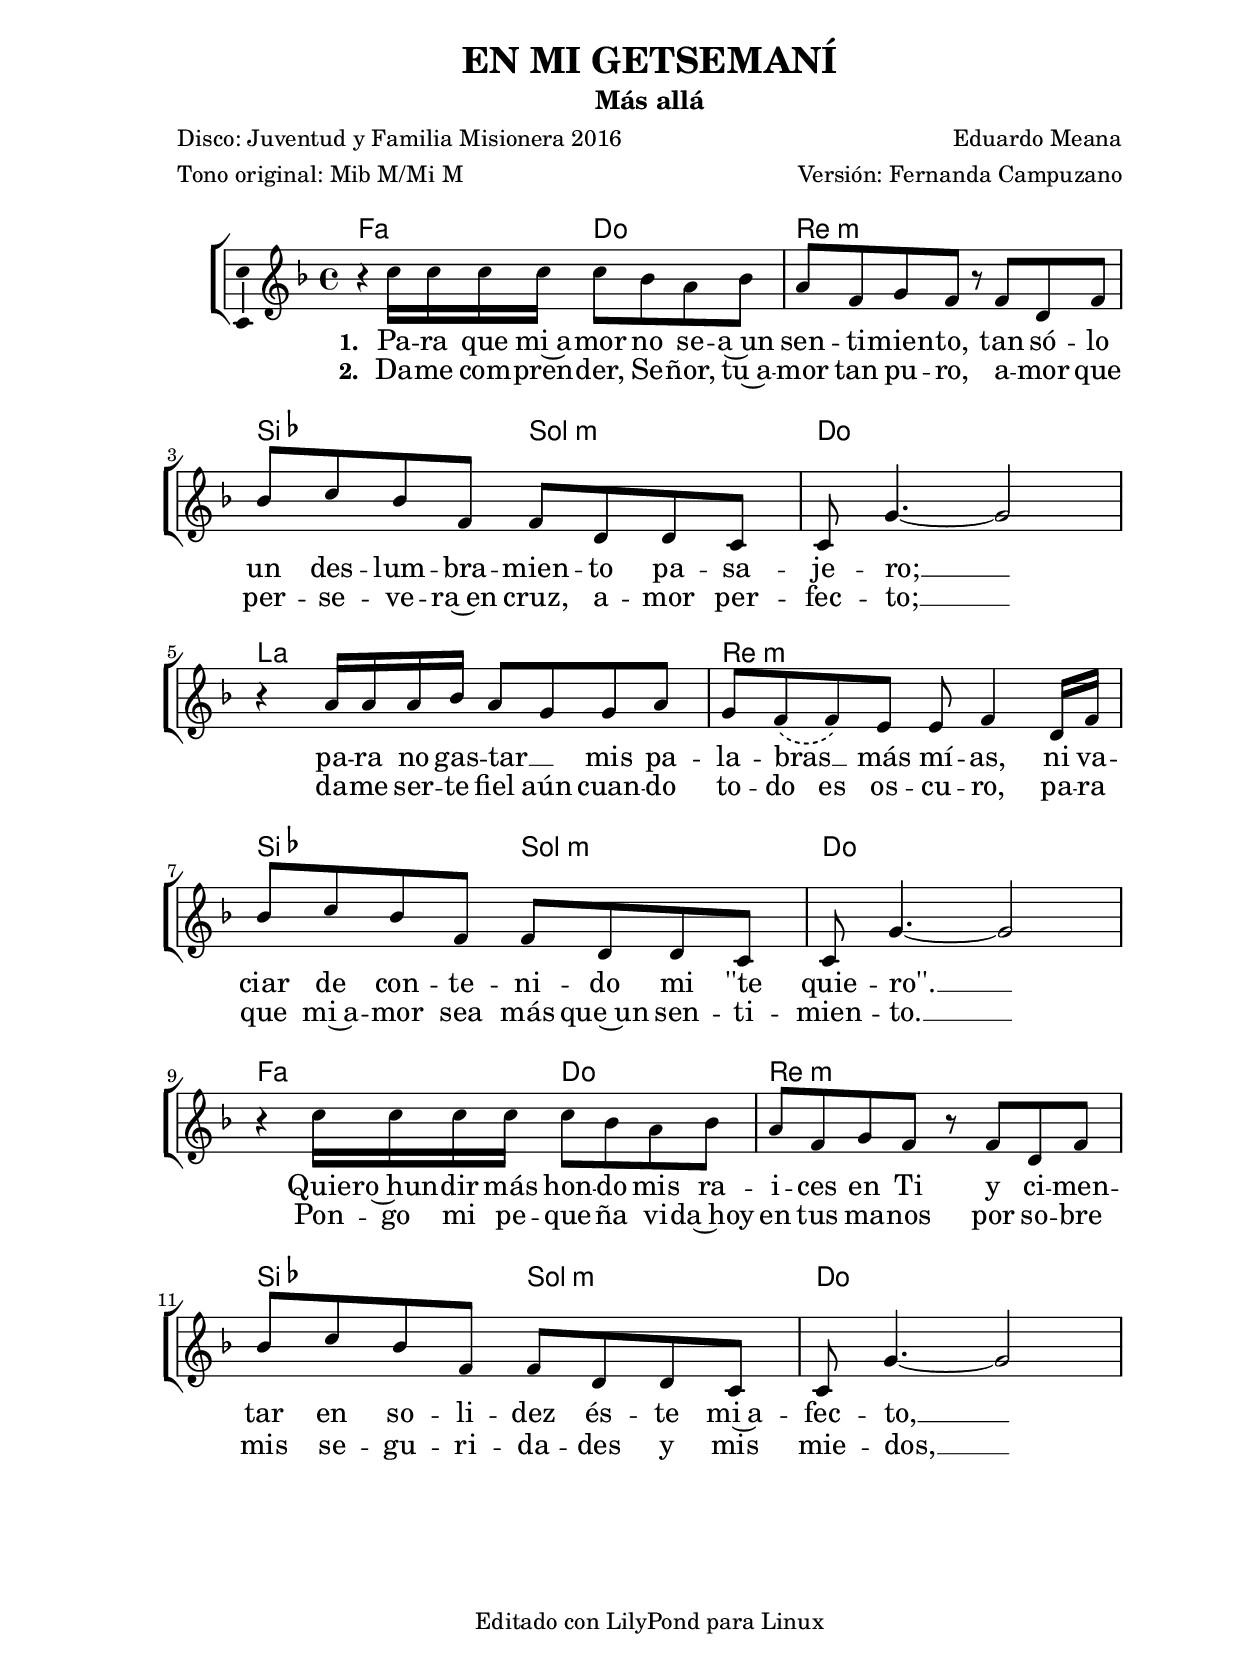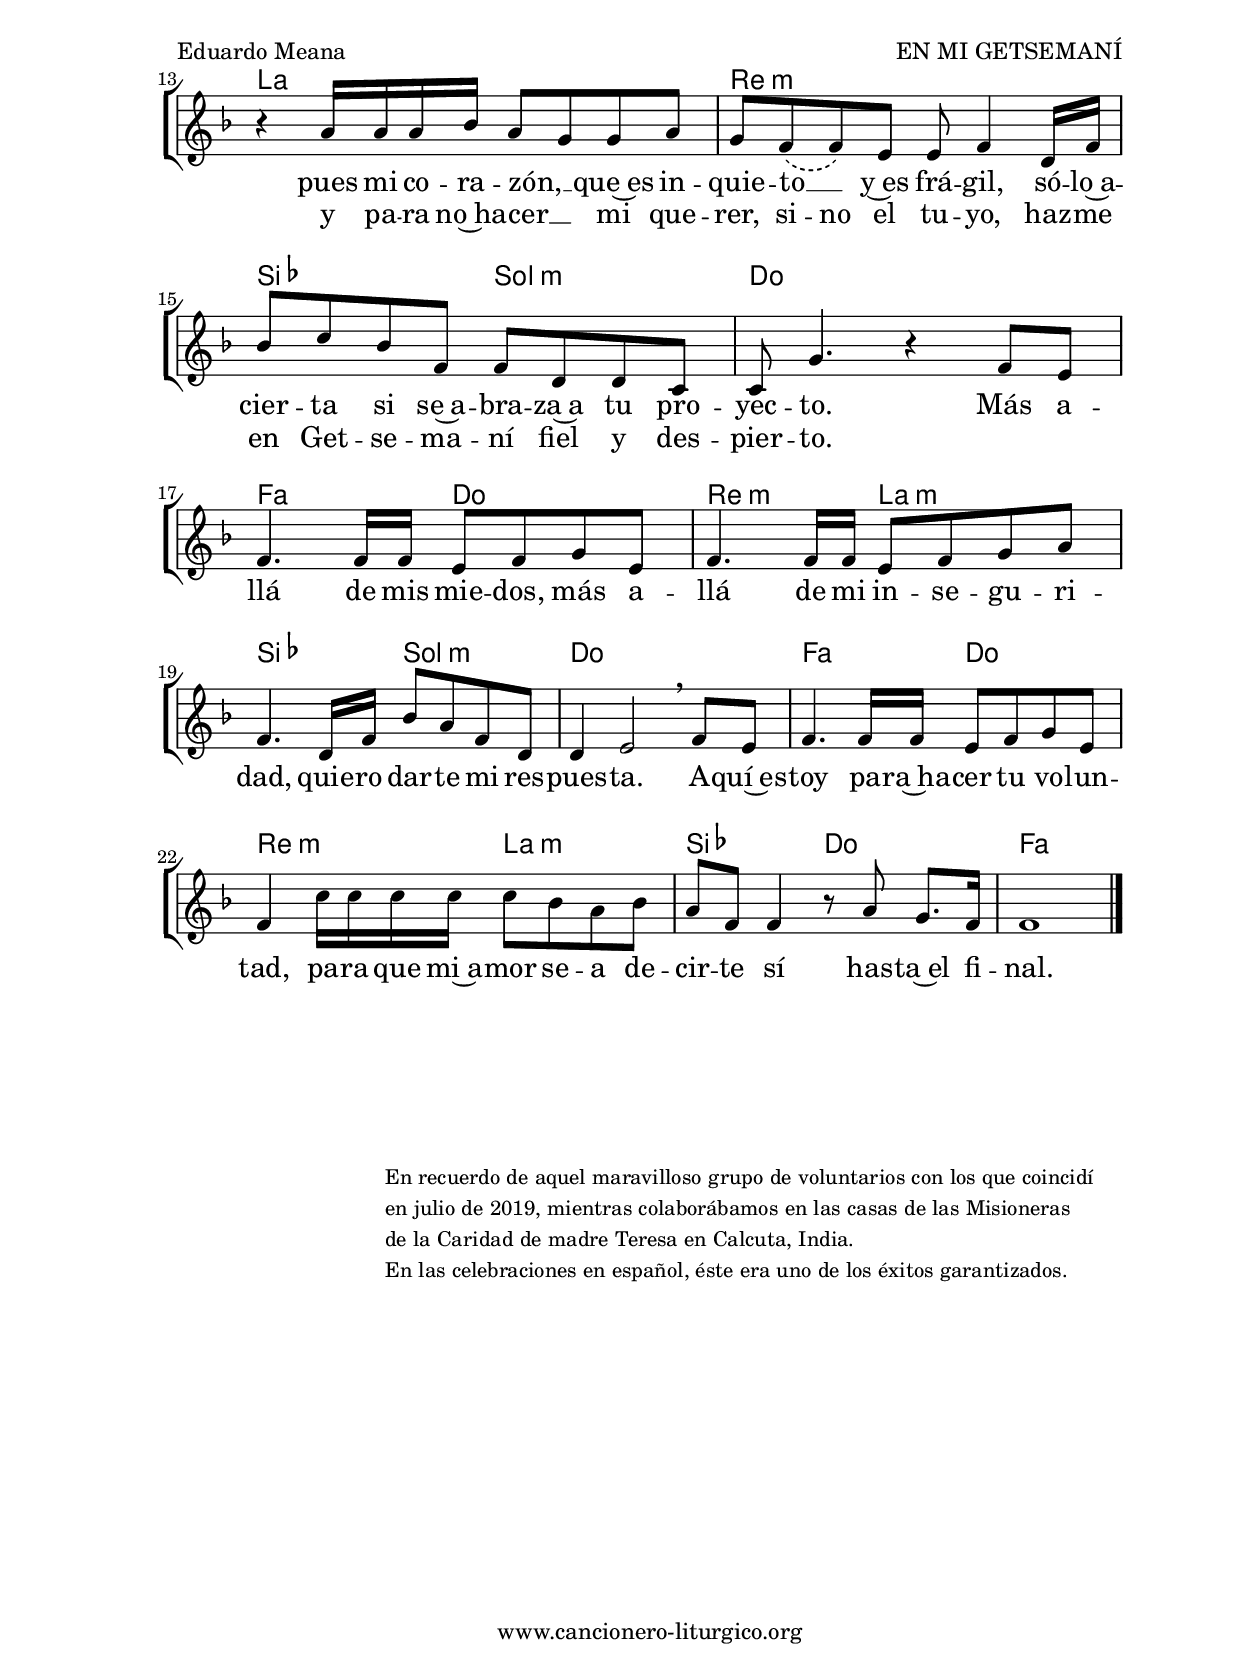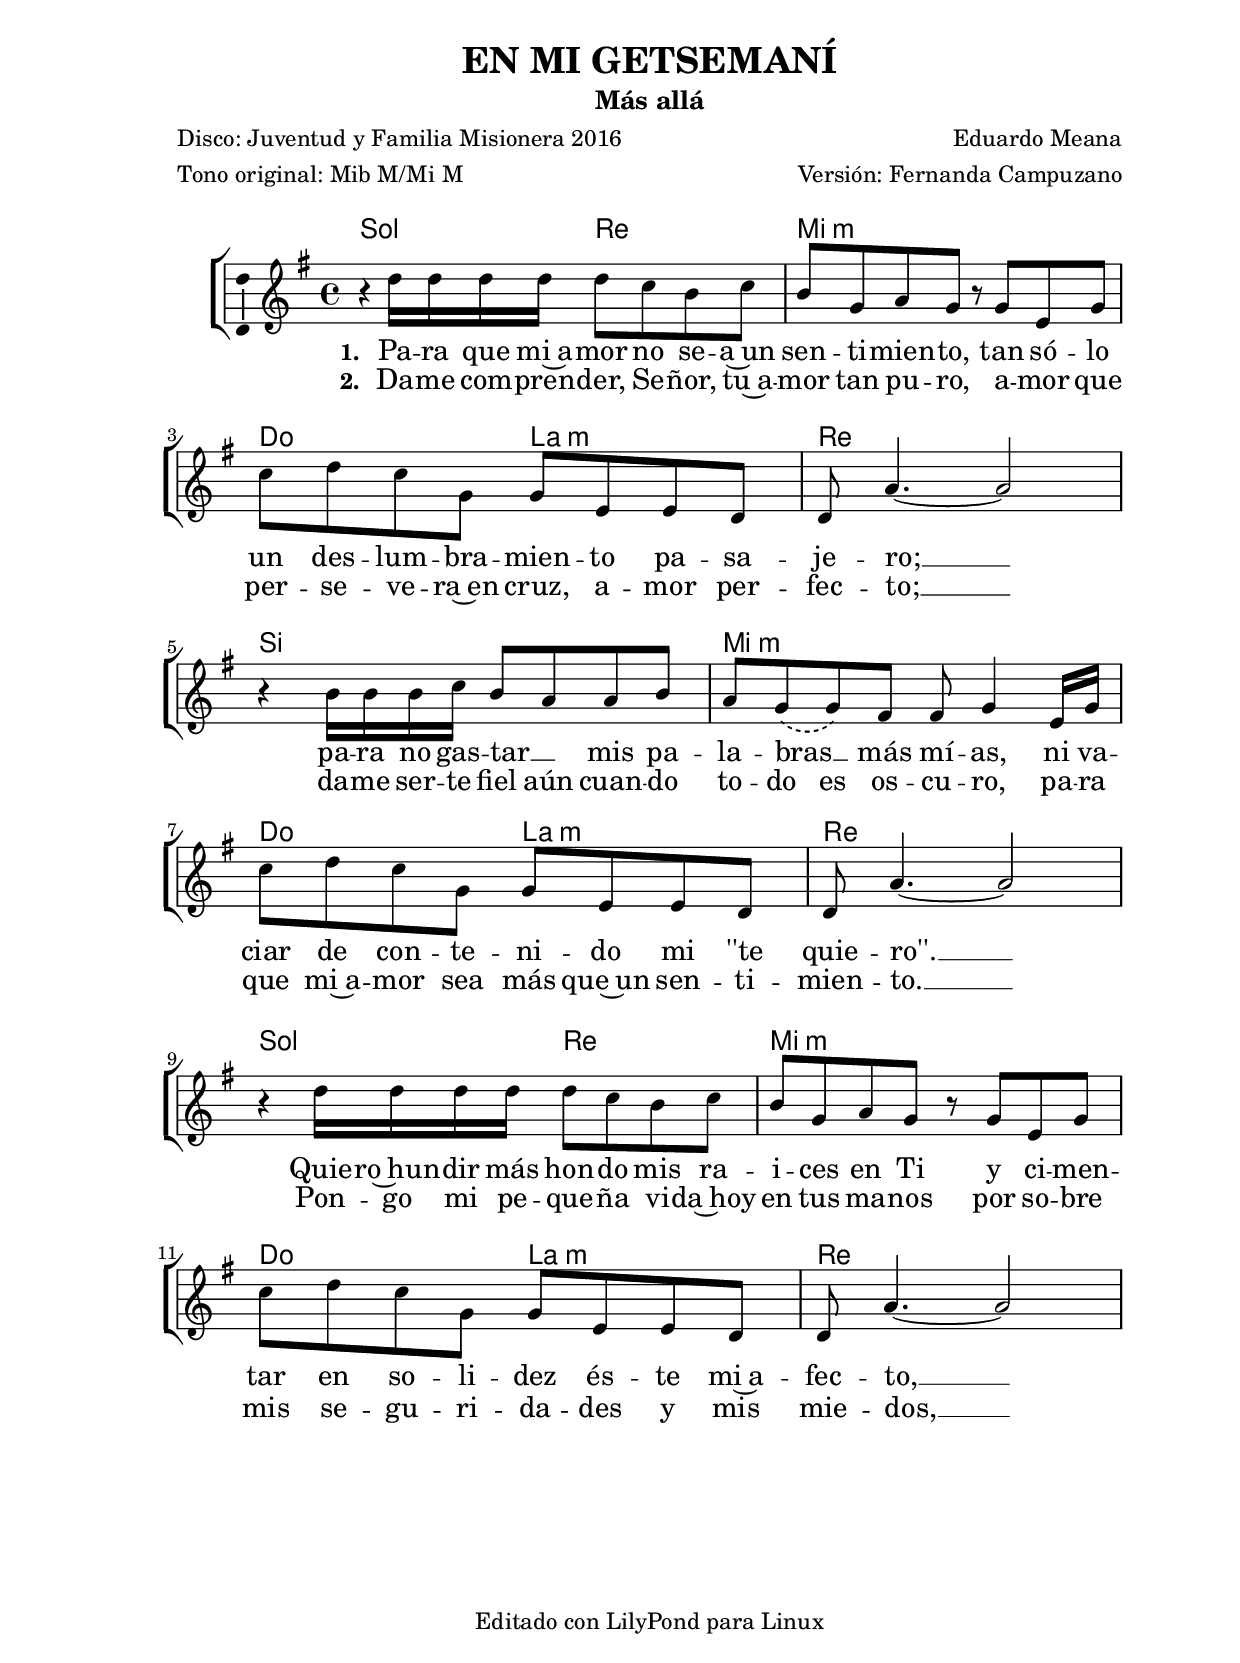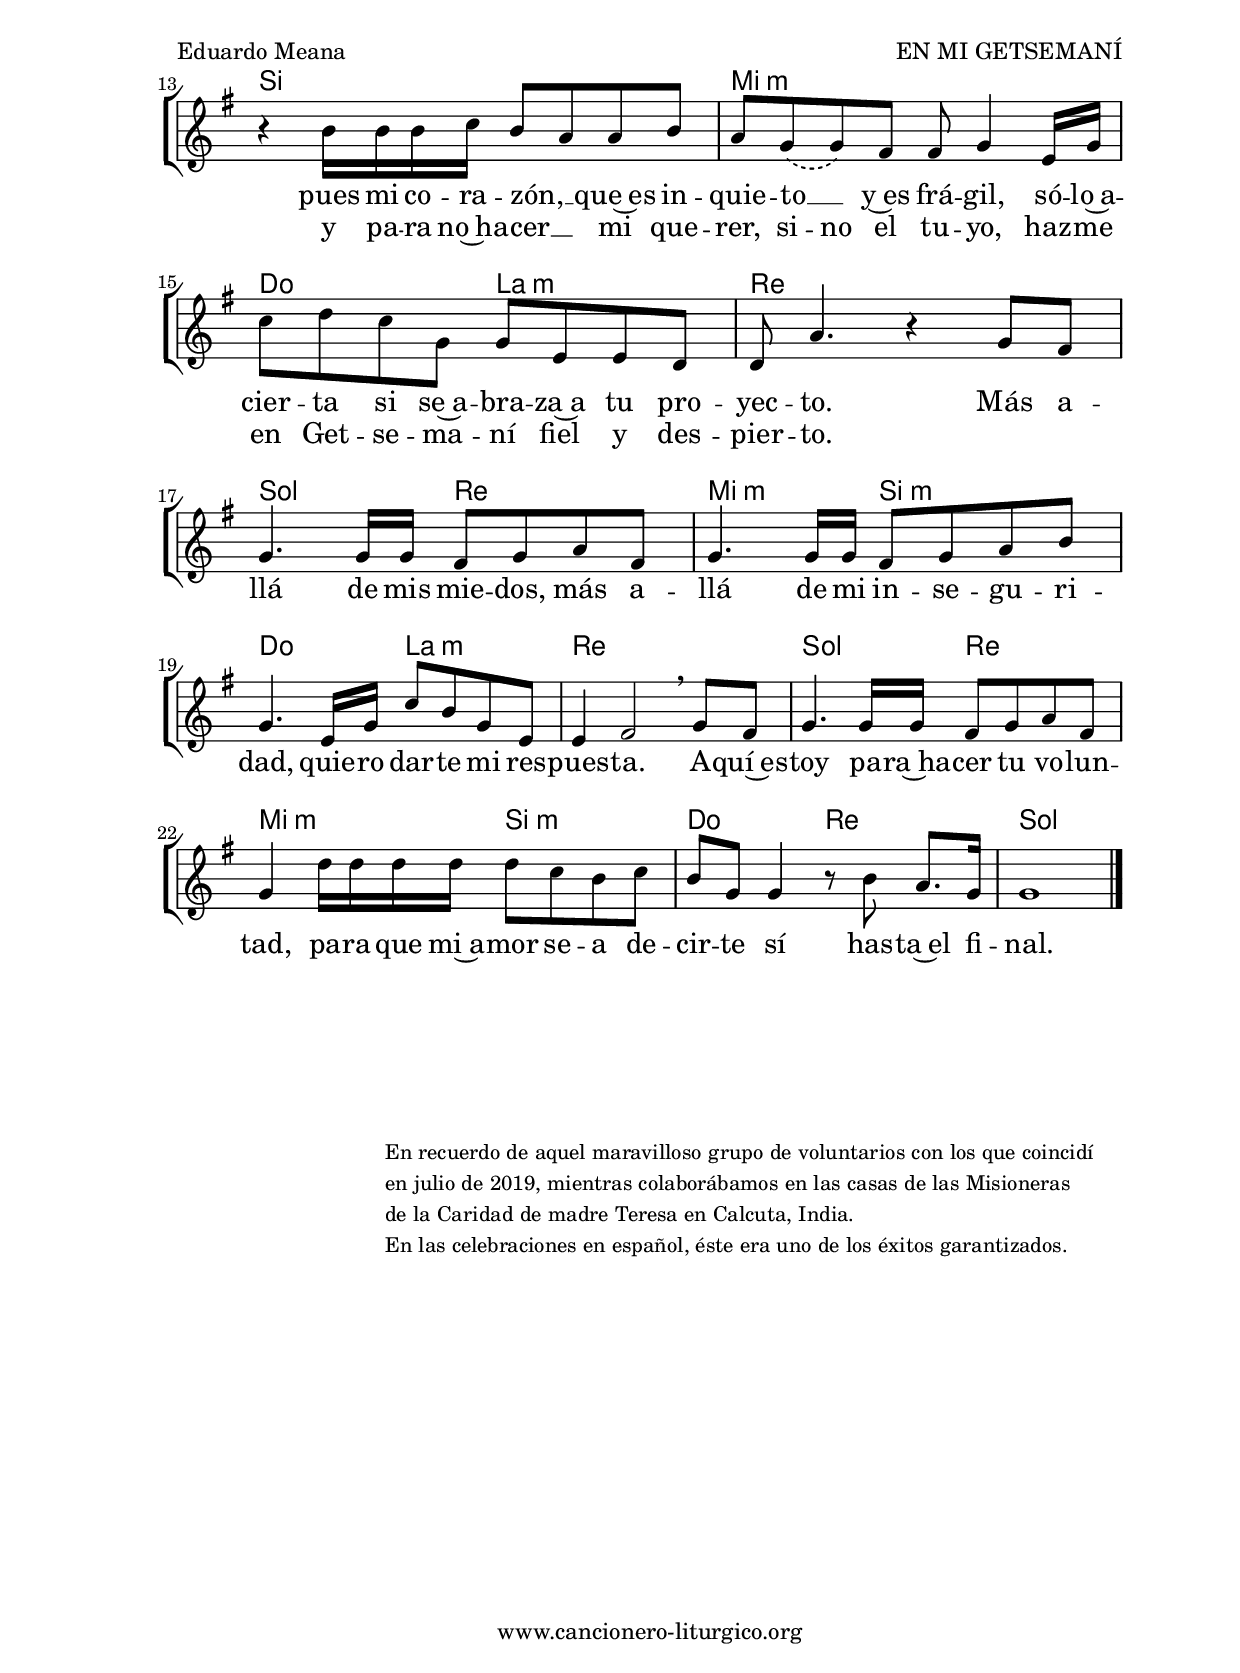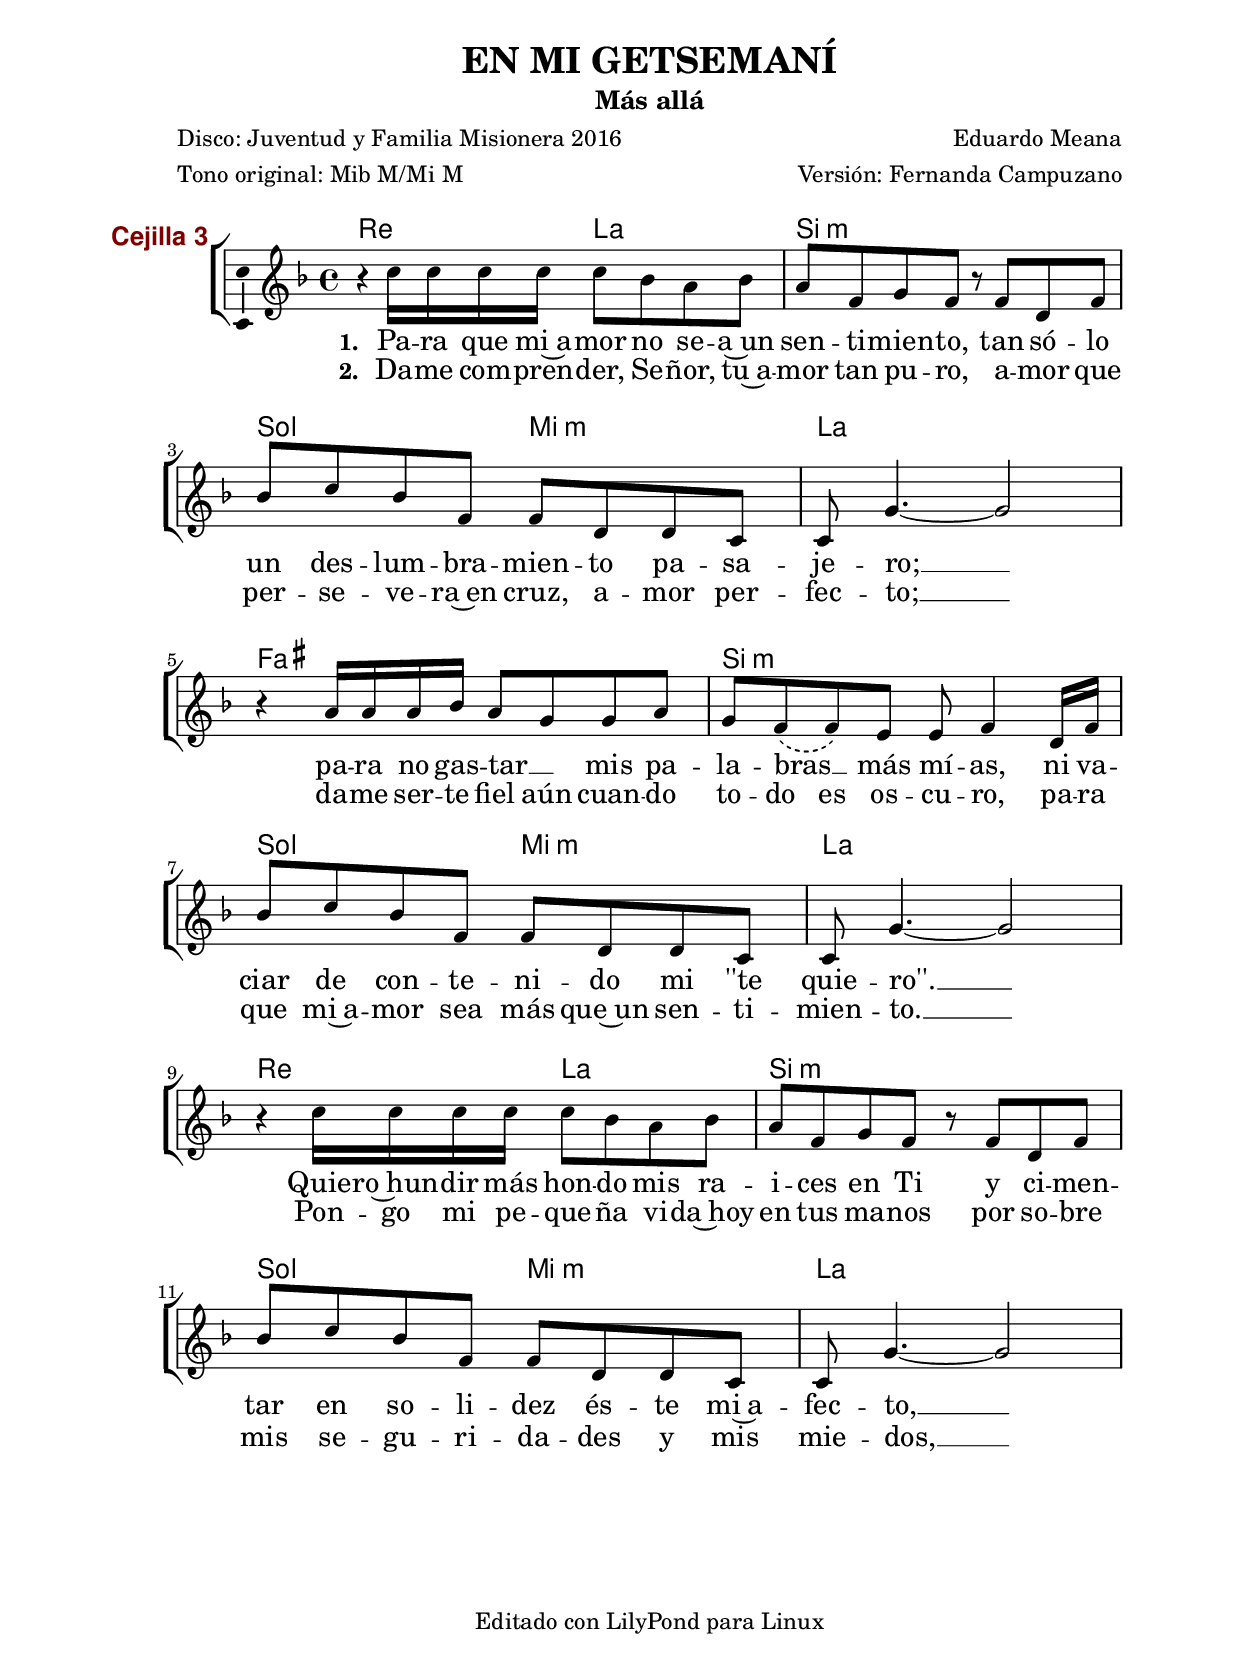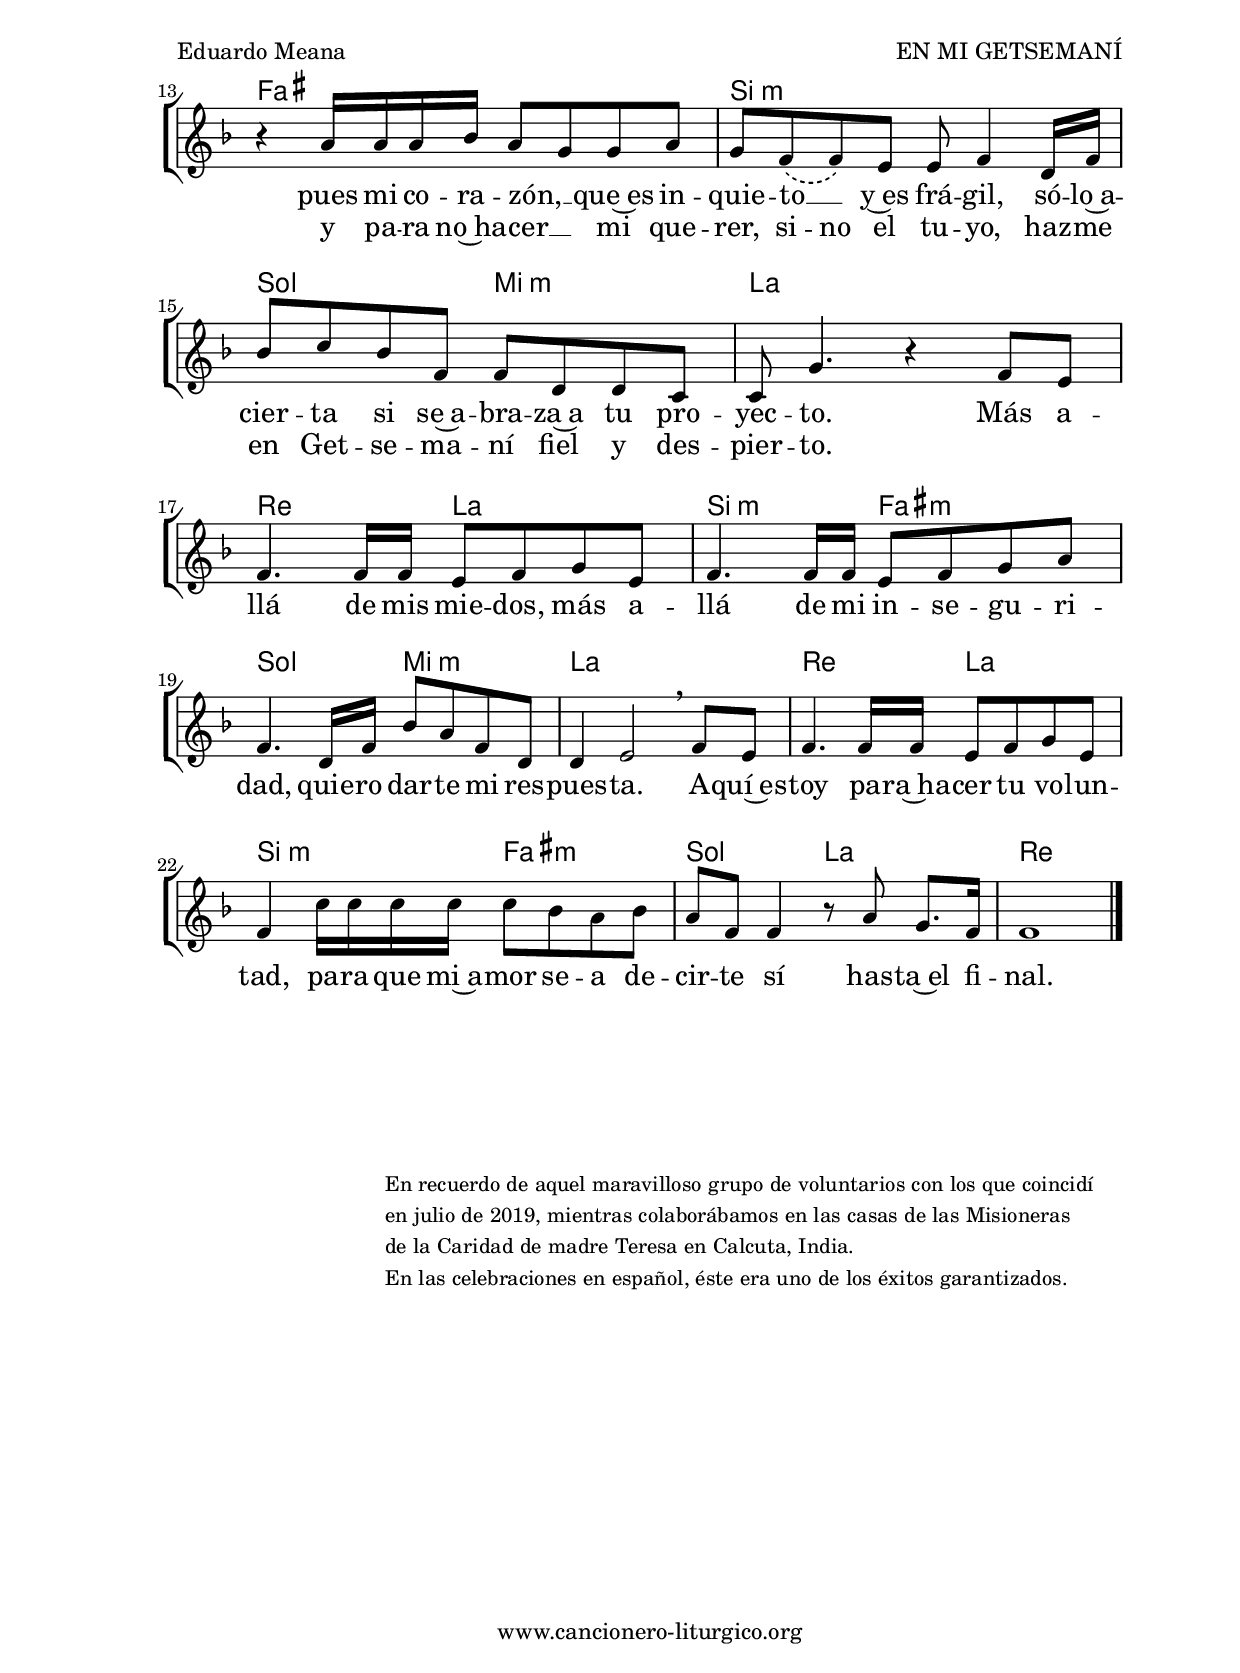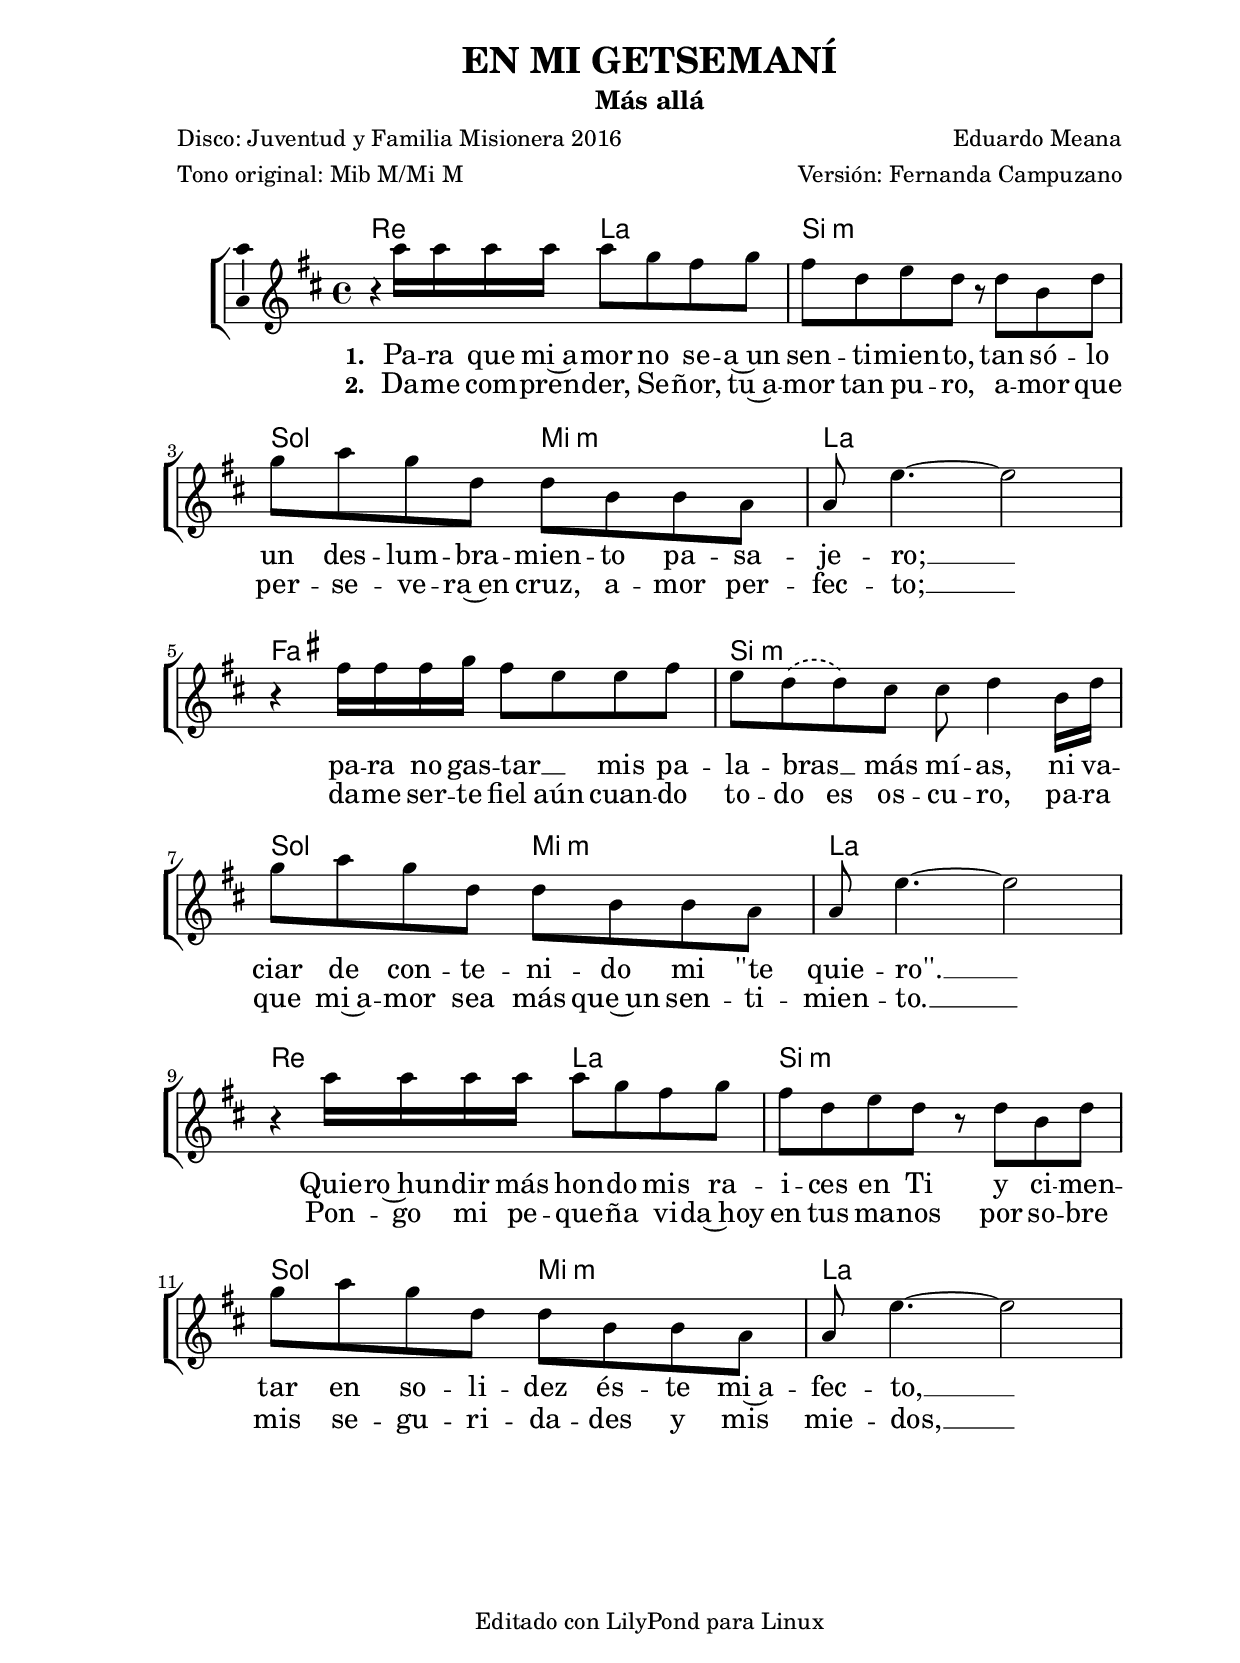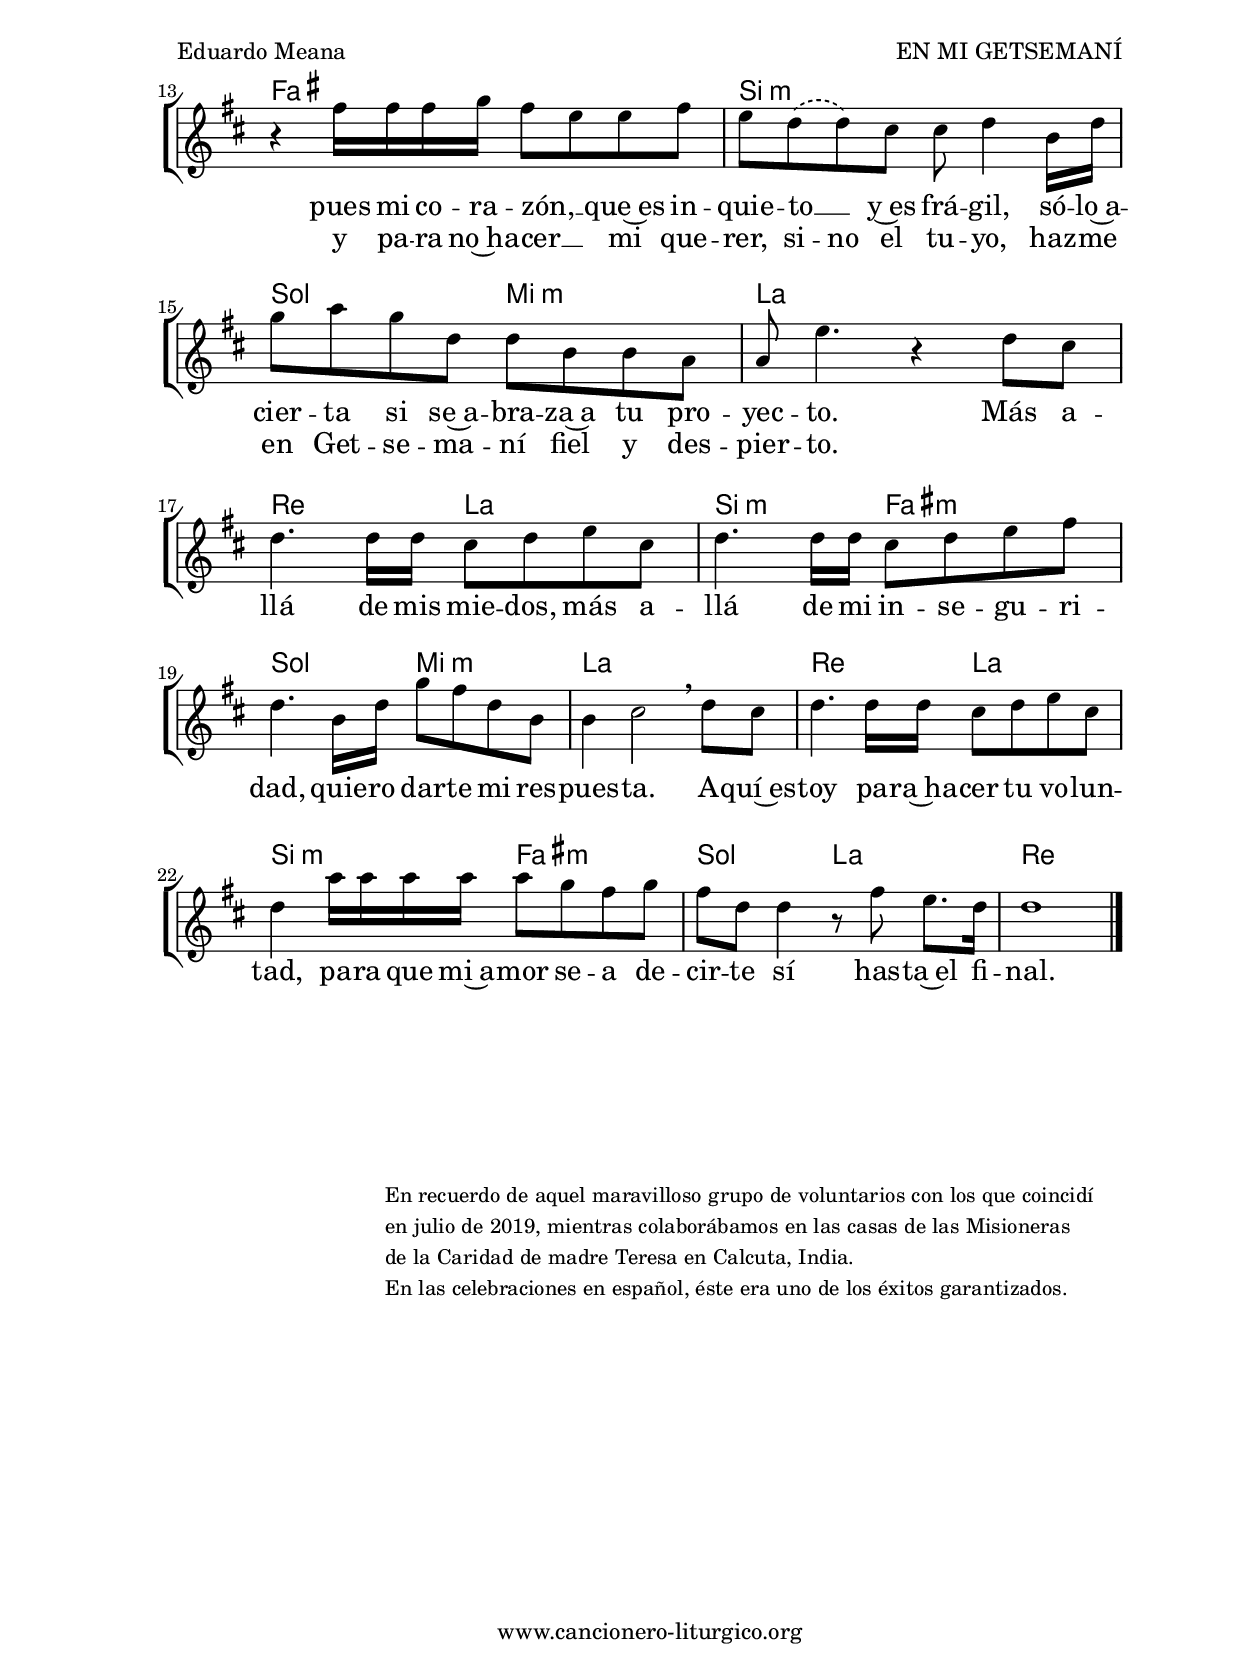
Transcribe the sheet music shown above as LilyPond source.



%versión de lilypond para la que se ha escrito esta partitura:
\version "2.16.0"

	%Tamaño papel
	#(set-default-paper-size "a4")
	%Tamaño partitura
	#(set-global-staff-size 20)
	%No responde al pulsar sobre una nota
	#(ly:set-option 'point-and-click #f)

%parámetros del encabezamiento:
\header {
	title = "EN MI GETSEMANÍ"
	subtitle = "Más allá"
	composer = "Eduardo Meana"
	poet = "Disco: Juventud y Familia Misionera 2016"
	meter = "Tono original: Mib M/Mi M"
	arranger = "Versión: Fernanda Campuzano"
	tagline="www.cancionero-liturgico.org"
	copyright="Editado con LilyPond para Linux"
	tiempo = ""
	usos = "Comunión"
	letra = ""
	}

%parámetros asociados al papel:
\paper  {
	oddHeaderMarkup = \markup {\fill-line { \on-the-fly #not-first-page \fromproperty #'header:title \on-the-fly #not-first-page \fromproperty #'header:composer }}
	evenHeaderMarkup = \markup {\fill-line { \fromproperty #'header:composer \fromproperty #'header:title }}
	#(set-paper-size "a4")
	print-page-number = ##f
	first-page-number = 1
	print-first-page-number = ##f
%	head-separation = 3.0 \cm
	top-margin = 2.0 \cm
	bottom-margin = 0.5\cm
%%%	bottom-margin = -1.0\cm
	left-margin = 3.0 \cm
	line-width = 16.0 \cm 
	indent = 8\mm
	interscoreline = 2.\mm
	between-system-space = 15\mm
%	para que las partituras no llenen la hoja:
	ragged-bottom = ##t
%	idem para la última hoja:
	ragged-last-bottom = ##f
%	para que las partituras llenen el ancho del papel:
	ragged-last = ##f
	after-title-space = 2.5 \cm
%page-count=1
%system-count=11

	%Flexible Vertical Spacing
%	markup-markup-spacing =
%	#'((basic-distance . 15) (minimum-distance . 15) (padding . 3))
	markup-system-spacing =
	#'((basic-distance . 15) (minimum-distance . 15) (padding . 3))
	system-system-spacing =
	#'((basic-distance . 15) (minimum-distance . 15) (padding . 3))
	score-system-spacing =
	#'((basic-distance . 15) (minimum-distance . 15) (padding . 5))
%	top-system-spacing = % header
%	#'((basic-distance . 8) (minimum-distance . 0) (padding . 0))
%	top-markup-spacing =
%	#'((basic-distance . 20) (minimum-distance . 20) (padding . 0))
	last-bottom-spacing = % footer
	#'((basic-distance . 5) (minimum-distance . 5) (padding . 0))
%	score-markup-spacing =
%	#'((basic-distance . 16) (minimum-distance . 13) (padding . 0))

	}


%parámetros que afectan a toda la partitura:
global =  {
	%clave de sol (G):
	\clef G
	%armadura:
	\transpose e f
	\key e \major
	\tempo 4=86
	\set Score.tempoHideNote = ##t
	}


acordes = {
	\italianChords
	\chordmode {
	\transpose e f
{


e2 b cis1:m a2 fis:m b1 gis cis:m a2 fis:m
b1

e2 b cis1:m a2 fis:m b1 gis cis:m a2 fis:m
b1

e2 b cis:m gis:m a fis:m b1 e2 b cis:m gis:m a b e1

}
}
}



melodia = 

	\transpose e f
{

\time 4/4

\relative c''{

\phrasingSlurDashed

r4 b16 b b b b8 a gis a
gis8 e fis e r8 e8 cis e
a b a e e cis cis b
b fis'4.~fis2
\break
r4 gis16 gis gis a gis8 fis fis gis
fis8 e8 \(e\) dis dis e4 cis16 e
a8 b a e e cis cis b
b8 fis'4.~fis2
\break

r4 b16 b b b b8 a gis a
gis8 e fis e r8 e8 cis e
a b a e e cis cis b
b fis'4.~fis2
\break
r4 gis16 gis gis a gis8 fis fis gis
fis8 e8 \(e\) dis dis e4 cis16 e
a8 b a e e cis cis b
b8 fis'4. r4 e8 dis

e4. e16 e dis8 e fis dis
e4. e16 e dis8 e fis gis
e4. cis16 e a8 gis e cis
cis4 dis2 \breathe e8 dis
e4. e16 e dis8 e fis dis
e4 b'16 b b b b8 a gis a
gis8 e e4 r8 gis8 fis8. e16
e1

\bar "|."
}
}


texto = \lyricmode {
\set stanza =#"1. " Pa -- ra que mi~a -- mor no se -- a~un sen -- ti -- mien -- to,
tan só -- lo un des -- lum -- bra -- mien -- to pa -- sa -- je -- ro; __
pa -- ra no gas -- tar __ _ mis pa -- la -- bras __ _ más mí -- as,
ni va -- ciar de con -- te -- ni -- do mi ''te quie -- ro''. __

Quie -- ro~hun -- dir más hon -- do mis ra -- i -- ces en Ti
y ci -- men -- tar en so -- li -- dez és -- te mi~a -- fec -- to, __
pues mi co -- ra -- zón, __ _ que~es in -- quie -- to __ _ y~es frá -- gil,
só -- lo~a -- cier -- ta si se~a -- bra -- za~a tu pro -- yec -- to.

Más a -- llá de mis mie -- dos,
más a -- llá de mi in -- se -- gu -- ri -- dad,
quie -- ro dar -- te mi res -- pues -- ta.
A -- quí~es -- toy pa -- ra~ha -- cer tu vo -- lun -- tad,
pa -- ra que mi~a -- mor se -- a de -- cir -- te sí
has -- ta~el fi -- nal.

}

textodos = \lyricmode {
\set stanza =#"2. " Da -- me com -- pren -- der, Se -- ñor, tu~a -- mor tan pu -- ro,
a -- mor que per -- se -- ve -- ra~en cruz, a -- mor per -- fec -- to; __
da -- me ser -- te fiel aún cuan -- do to -- do es os -- cu -- ro,
pa -- ra que mi~a -- mor sea más que~un sen -- ti -- mien -- to. __

Pon -- go mi pe -- que -- ña vi -- da~hoy en tus ma -- nos
por so -- bre mis se -- gu -- ri -- da -- des y mis mie -- dos, __
y pa -- ra no~ha -- cer __ _ mi que -- rer, si -- no el tu -- yo,
haz -- me en Get -- se -- ma -- ní fiel y des -- pier -- to.

	}


acordesStaff = \context ChordNames = acordesStaff <<
	\set chordChanges = ##t
	\acordes
	>>

%%%%%%%%%%%%%%%%%%%%%%%%%%%%%%%%%%% CEJILLA %%%%%%%%%%%%%%%%%%%%%%%%%%%%%%%%%%%
acordescejilla = {
%%%	\override ChordNames.ChordName #'font-size = #-1
%%%	\override ChordNames.ChordName #'font-series = #'bold
	\transpose ees c {
		\acordes
		}
	}

acordescejillaStaff = \context ChordNames = acordescejillaStaff <<
	\set Staff.instrumentName = \markup \with-color #darkred \larger \bold \sans "Cejilla 3"
	\set chordChanges = ##t
	\acordescejilla
	>>
%%%%%%%%%%%%%%%%%%%%%%%%%%%%%%%%%%% CEJILLA %%%%%%%%%%%%%%%%%%%%%%%%%%%%%%%%%%%


vozStaff = \context Voice = vozStaff
\with {\consists "Ambitus_engraver"}
<<
%	\set Staff.instrumentName = ""
%	\set Staff.shortInstrumentName = ""
%	\set Staff.midiInstrument = #"clarinet"
%	\set Staff.midiInstrument = #"cello"
	\set Staff.midiInstrument = #"flute"
%	\set Staff.midiInstrument = #"electric guitar (jazz)"
%	\set Staff.midiInstrument = #"english horn"
%	\set Staff.midiInstrument = #"violin"
%	\set Staff.midiInstrument = #"glockenspiel"
	\set Staff.midiMinimumVolume = #0.7
	\set Staff.midiMaximumVolume = #0.9
	\global
	\melodia
	>>


textoStaff = \context Lyrics = textoStaff <<
	\lyricsto vozStaff \texto
	>>

textodosStaff = \context Lyrics = textodosStaff <<
	\lyricsto vozStaff \textodos
	>>

\book {
	\score {
		\context ChoirStaff {
			\override StaffGroup.SystemStartBracket #'collapse-height = #1
			\override Score.SystemStartBar #'collapse-height = #1
			<<
			\acordesStaff
			\vozStaff
			\textoStaff
			\textodosStaff
			>>
			}
		\layout {
	    		\context {
				\Lyrics
				\override LyricText #'font-size = #2
				}
	   		 \context {
				\Score
				\override StaffSymbol #'staff-space = #(magstep +3)
				}
			}
		}
	\markup {
		\magnify #0.9
		\column {
			\line{\hspace #20.0 }
			\line{\hspace #20.0 }
			\line{\hspace #20.0 }
			\line{\hspace #20.0 }
			\line{\hspace #20.0 }
			\line{\hspace #20.0 En recuerdo de aquel maravilloso grupo de voluntarios con los que coincidí}
			\line{\hspace #20.0 en julio de 2019, mientras colaborábamos en las casas de las Misioneras}
			\line{\hspace #20.0 de la Caridad de madre Teresa en Calcuta, India.}
			\line{\hspace #20.0 En las celebraciones en español, éste era uno de los éxitos garantizados.}
			}
		}
	\score {
		\unfoldRepeats
		\context ChoirStaff {
			<<
			\acordesStaff
			\vozStaff
			>>
			}
		\midi {
	  		\context {
	  			\Score
				tempoWholesPerMinute = #(ly:make-moment 70 4)
				}
			}
		}
	}


%Partitura para guitarra
#(define output-suffix "G")
\book {
	\score {
		\context ChoirStaff {
			\override StaffGroup.SystemStartBracket #'collapse-height = #1
			\override Score.SystemStartBar #'collapse-height = #1
			<<
			\acordescejillaStaff
			\vozStaff
			\textoStaff
			\textodosStaff
			>>
			}
		\layout {
%%%%%%%%%%%%%%%%%%%%%%%%%%%%%%%%%%% CEJILLA %%%%%%%%%%%%%%%%%%%%%%%%%%%%%%%%%%%
			\context {
				\ChordNames \consists Instrument_name_engraver
				}
%%%%%%%%%%%%%%%%%%%%%%%%%%%%%%%%%%% CEJILLA %%%%%%%%%%%%%%%%%%%%%%%%%%%%%%%%%%%
	    		\context {
				\Lyrics
				\override LyricText #'font-size = #2
				}
	   		 \context {
				\Score
				\override StaffSymbol #'staff-space = #(magstep +3)
				}
			}
		}
	\markup {
		\magnify #0.9
		\column {
			\line{\hspace #20.0 }
			\line{\hspace #20.0 }
			\line{\hspace #20.0 }
			\line{\hspace #20.0 }
			\line{\hspace #20.0 }
			\line{\hspace #20.0 En recuerdo de aquel maravilloso grupo de voluntarios con los que coincidí}
			\line{\hspace #20.0 en julio de 2019, mientras colaborábamos en las casas de las Misioneras}
			\line{\hspace #20.0 de la Caridad de madre Teresa en Calcuta, India.}
			\line{\hspace #20.0 En las celebraciones en español, éste era uno de los éxitos garantizados.}
			}
		}
	}


#(define output-suffix "C")
\book {
	\score {
		\context ChoirStaff {
			\override StaffGroup.SystemStartBracket #'collapse-height = #1
			\override Score.SystemStartBar #'collapse-height = #1
\transpose c d
			<<
			\acordesStaff
			\vozStaff
			\textoStaff
			\textodosStaff
			>>
			}
		\layout {
	    		\context {
				\Lyrics
				\override LyricText #'font-size = #2
				}
	   		 \context {
				\Score
				\override StaffSymbol #'staff-space = #(magstep +3)
				}
			}
		}
	\markup {
		\magnify #0.9
		\column {
			\line{\hspace #20.0 }
			\line{\hspace #20.0 }
			\line{\hspace #20.0 }
			\line{\hspace #20.0 }
			\line{\hspace #20.0 }
			\line{\hspace #20.0 En recuerdo de aquel maravilloso grupo de voluntarios con los que coincidí}
			\line{\hspace #20.0 en julio de 2019, mientras colaborábamos en las casas de las Misioneras}
			\line{\hspace #20.0 de la Caridad de madre Teresa en Calcuta, India.}
			\line{\hspace #20.0 En las celebraciones en español, éste era uno de los éxitos garantizados.}
			}
		}
	}


#(define output-suffix "S")
\book {
	\score {
		\context ChoirStaff {
			\override StaffGroup.SystemStartBracket #'collapse-height = #1
			\override Score.SystemStartBar #'collapse-height = #1
\transpose c a
			<<
			\acordesStaff
			\vozStaff
			\textoStaff
			\textodosStaff
			>>
			}
		\layout {
	    		\context {
				\Lyrics
				\override LyricText #'font-size = #2
				}
	   		 \context {
				\Score
				\override StaffSymbol #'staff-space = #(magstep +3)
				}
			}
		}
	\markup {
		\magnify #0.9
		\column {
			\line{\hspace #20.0 }
			\line{\hspace #20.0 }
			\line{\hspace #20.0 }
			\line{\hspace #20.0 }
			\line{\hspace #20.0 }
			\line{\hspace #20.0 En recuerdo de aquel maravilloso grupo de voluntarios con los que coincidí}
			\line{\hspace #20.0 en julio de 2019, mientras colaborábamos en las casas de las Misioneras}
			\line{\hspace #20.0 de la Caridad de madre Teresa en Calcuta, India.}
			\line{\hspace #20.0 En las celebraciones en español, éste era uno de los éxitos garantizados.}
			}
		}
	}


